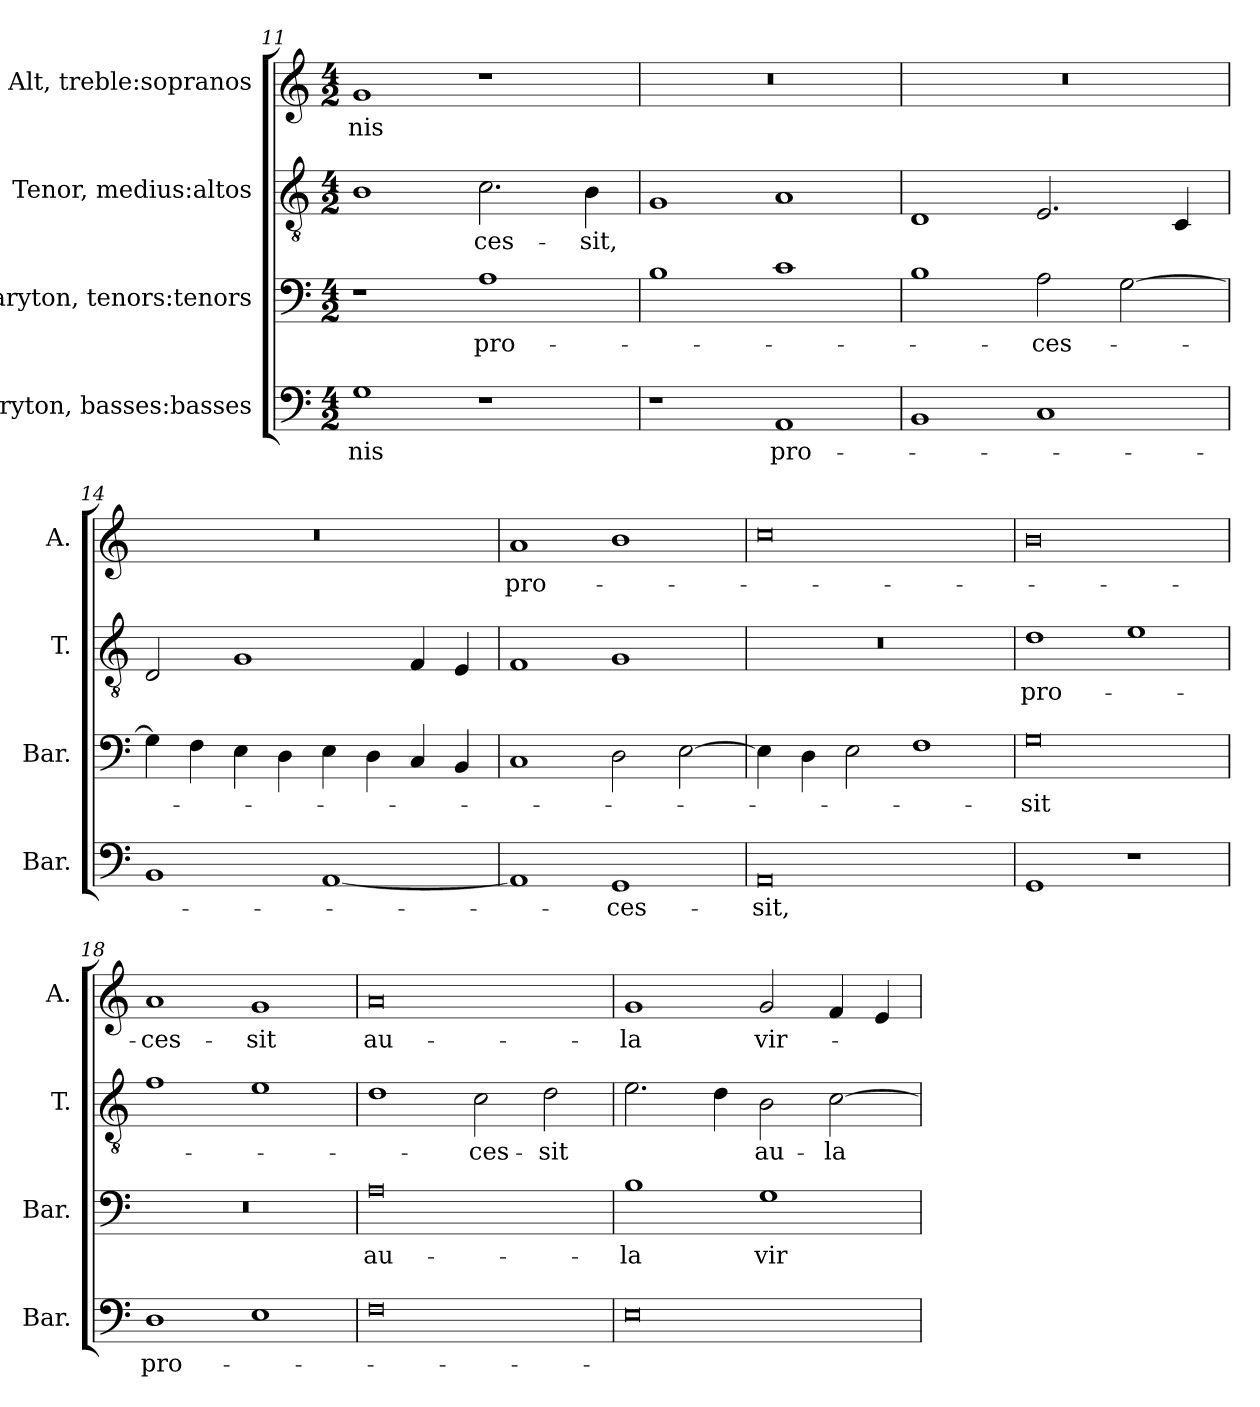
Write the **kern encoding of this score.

**kern	**text	**kern	**text	**kern	**text	**kern	**text
*part4	*part4	*part3	*part3	*part2	*part2	*part1	*part1
*staff4	*staff4	*staff3	*staff3	*staff2	*staff2	*staff1	*staff1
*I"Baryton, basses:basses	*	*I"Baryton, tenors:tenors	*	*I"Tenor, medius:altos	*	*I"Alt, treble:sopranos	*
*I'Bar.	*	*I'Bar.	*	*I'T.	*	*I'A.	*
*clefF4	*	*clefF4	*	*clefGv2	*	*clefG2	*
*k[]	*	*k[]	*	*k[]	*	*k[]	*
*M4/2	*	*M4/2	*	*M4/2	*	*M4/2	*
=11	=11	=11	=11	=11	=11	=11	=11
!	!LO:LY:b	!	!	!	!	!	!LO:LY:b
1G	-nis	1r	.	1B	.	1g	-nis
!	!	!	!LO:LY:b	!	!LO:LY:b	!	!
1r	.	1A	pro-	2.c\	-ces-	1r	.
!	!	!	!	!	!LO:LY:b	!	!
.	.	.	.	4B\	-sit,	.	.
!!LO:LB:g=z
=12	=12	=12	=12	=12	=12	=12	=12
1r	.	1B	.	1G	.	0r	.
!	!LO:LY:b	!	!	!	!	!	!
1AA	pro-	1c	.	1A	.	.	.
=13	=13	=13	=13	=13	=13	=13	=13
1BB	.	1B	.	1D	.	0r	.
!	!	!	!LO:LY:b	!	!	!	!
1C	.	2A\	-ces-	2.E/	.	.	.
.	.	[2G\	.	.	.	.	.
.	.	.	.	4C/	.	.	.
=14	=14	=14	=14	=14	=14	=14	=14
1BB	.	4G\]	.	2D/	.	0r	.
.	.	4F\	.	.	.	.	.
.	.	4E\	.	1G	.	.	.
.	.	4D\	.	.	.	.	.
[1AA	.	4E\	.	.	.	.	.
.	.	4D\	.	.	.	.	.
.	.	4C/	.	4F/	.	.	.
.	.	4BB/	.	4E/	.	.	.
=15	=15	=15	=15	=15	=15	=15	=15
!	!	!	!	!	!	!	!LO:LY:b
1AA]	.	1C	.	1F	.	1a	pro-
!	!LO:LY:b	!	!	!	!	!	!
1GG	-ces-	2D\	.	1G	.	1b	.
.	.	[2E\	.	.	.	.	.
=16	=16	=16	=16	=16	=16	=16	=16
!	!LO:LY:b	!	!	!	!	!	!
0AA	-sit,	4E\]	.	0r	.	0cc	.
.	.	4D\	.	.	.	.	.
.	.	2E\	.	.	.	.	.
.	.	1F	.	.	.	.	.
=17	=17	=17	=17	=17	=17	=17	=17
!	!	!	!LO:LY:b	!	!LO:LY:b	!	!
1GG	.	0G	-sit	1d	pro-	0b	.
1r	.	.	.	1e	.	.	.
=18	=18	=18	=18	=18	=18	=18	=18
!	!LO:LY:b	!	!	!	!	!	!LO:LY:b
1D	pro-	0r	.	1f	.	1a	-ces-
!	!	!	!	!	!	!	!LO:LY:b
1E	.	.	.	1e	.	1g	-sit
!!LO:PB:g=z
=19	=19	=19	=19	=19	=19	=19	=19
!	!	!	!LO:LY:b	!	!	!	!LO:LY:b
0F	.	0A	au-	1d	.	0a	au-
!	!	!	!	!	!LO:LY:b	!	!
.	.	.	.	2c\	-ces-	.	.
!	!	!	!	!	!LO:LY:b	!	!
.	.	.	.	2d\	-sit	.	.
=20	=20	=20	=20	=20	=20	=20	=20
!	!	!	!LO:LY:b	!	!	!	!LO:LY:b
0E	.	1B	-la	2.e\	.	1g	-la
.	.	.	.	4d\	.	.	.
!	!	!	!LO:LY:b	!	!LO:LY:b	!	!LO:LY:b
.	.	1G	vir-	2B\	au-	2g/	vir-
!	!	!	!	!	!LO:LY:b	!	!
.	.	.	.	[2c\	-la	4f/	.
.	.	.	.	.	.	4e/	.
=	=	=	=	=	=	=	=
*-	*-	*-	*-	*-	*-	*-	*-
